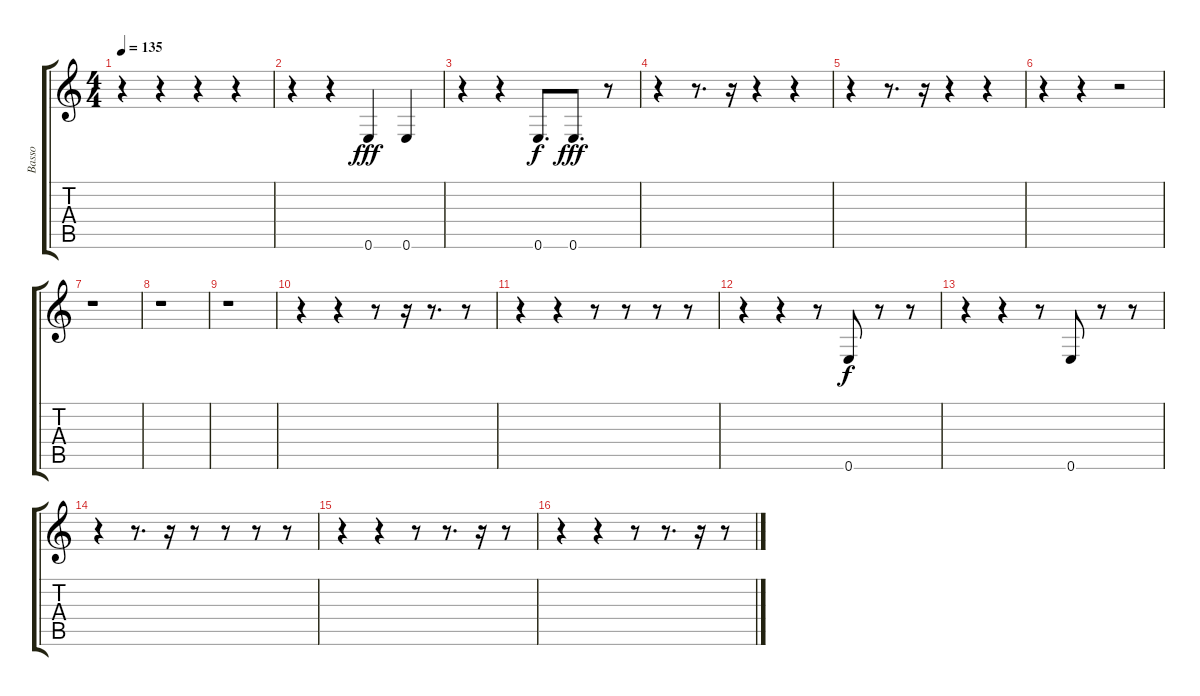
\track ("Basso" "Basso") {instrument electricbassfinger}
\staff {score tabs}
\tuning (E4 B3 G3 D3 A2 E2) {hide}
\ts (4 4)
\tempo 135
\clef g2
\ks c
r.4{dy ff} r.4 r.4 r.4 |
r.4 r.4 0.6.4{dy fff} 0.6.4 |
r.4 r.4 0.6.8{d dy f} 0.6.8{d dy fff} r.8 |
r.4 r.8{d} r.16 r.4 r.4 |
r.4 r.8{d} r.16 r.4 r.4 |
r.4 r.4 r.2 |
r.1 |
r.1 |
r.1 |
r.4 r.4 r.8 r.16 r.8{d} r.8 |
r.4 r.4 r.8 r.8 r.8 r.8 |
r.4 r.4 r.8 0.6.8{dy f} r.8 r.8 |
r.4 r.4 r.8 0.6.8 r.8 r.8 |
r.4 r.8{d} r.16 r.8 r.8 r.8 r.8 |
r.4 r.4 r.8 r.8{d} r.16 r.8 |
r.4 r.4 r.8 r.8{d} r.16 r.8
